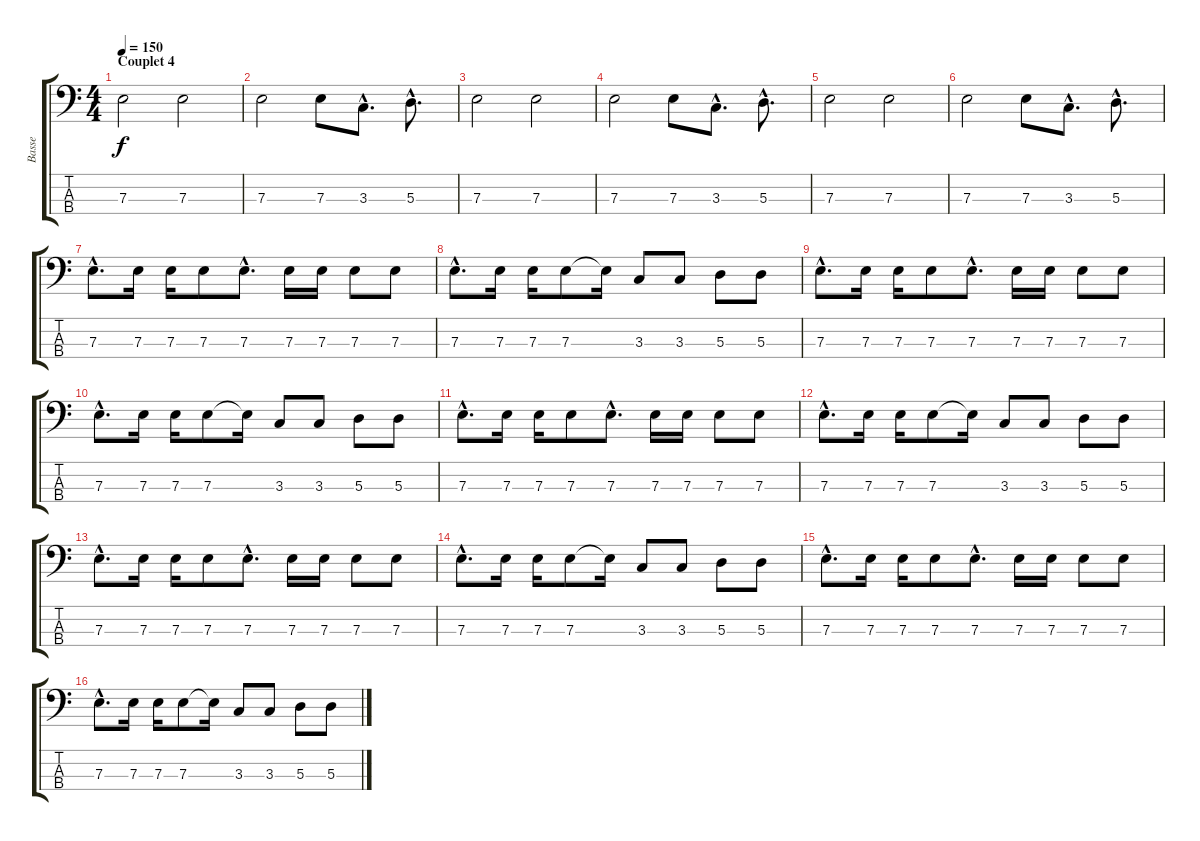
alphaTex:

\track ("Basse" "Basse") {instrument electricbassfinger}
\staff {score tabs}
\tuning (G2 D2 A1 E1) {hide}
\ts (4 4)
\section ("" "Couplet 4")
\tempo 150
\clef f4
\ks c
7.3.2{dy f} 7.3.2 |
7.3.2 7.3.8 3.3{hac}.8{d} 5.3{hac}.8{d} |
7.3.2 7.3.2 |
7.3.2 7.3.8 3.3{hac}.8{d} 5.3{hac}.8{d} |
7.3.2 7.3.2 |
7.3.2 7.3.8 3.3{hac}.8{d} 5.3{hac}.8{d} |
7.3{hac}.8{d} 7.3.16 7.3.16 7.3.8 7.3{hac}.8{d} 7.3.16 7.3.16 7.3.8 7.3.8 |
7.3{hac}.8{d} 7.3.16 7.3.16 7.3.8 7.3{t}.16 3.3.8 3.3.8 5.3.8 5.3.8 |
7.3{hac}.8{d} 7.3.16 7.3.16 7.3.8 7.3{hac}.8{d} 7.3.16 7.3.16 7.3.8 7.3.8 |
7.3{hac}.8{d} 7.3.16 7.3.16 7.3.8 7.3{t}.16 3.3.8 3.3.8 5.3.8 5.3.8 |
7.3{hac}.8{d} 7.3.16 7.3.16 7.3.8 7.3{hac}.8{d} 7.3.16 7.3.16 7.3.8 7.3.8 |
7.3{hac}.8{d} 7.3.16 7.3.16 7.3.8 7.3{t}.16 3.3.8 3.3.8 5.3.8 5.3.8 |
7.3{hac}.8{d} 7.3.16 7.3.16 7.3.8 7.3{hac}.8{d} 7.3.16 7.3.16 7.3.8 7.3.8 |
7.3{hac}.8{d} 7.3.16 7.3.16 7.3.8 7.3{t}.16 3.3.8 3.3.8 5.3.8 5.3.8 |
7.3{hac}.8{d} 7.3.16 7.3.16 7.3.8 7.3{hac}.8{d} 7.3.16 7.3.16 7.3.8 7.3.8 |
7.3{hac}.8{d} 7.3.16 7.3.16 7.3.8 7.3{t}.16 3.3.8 3.3.8 5.3.8 5.3.8
